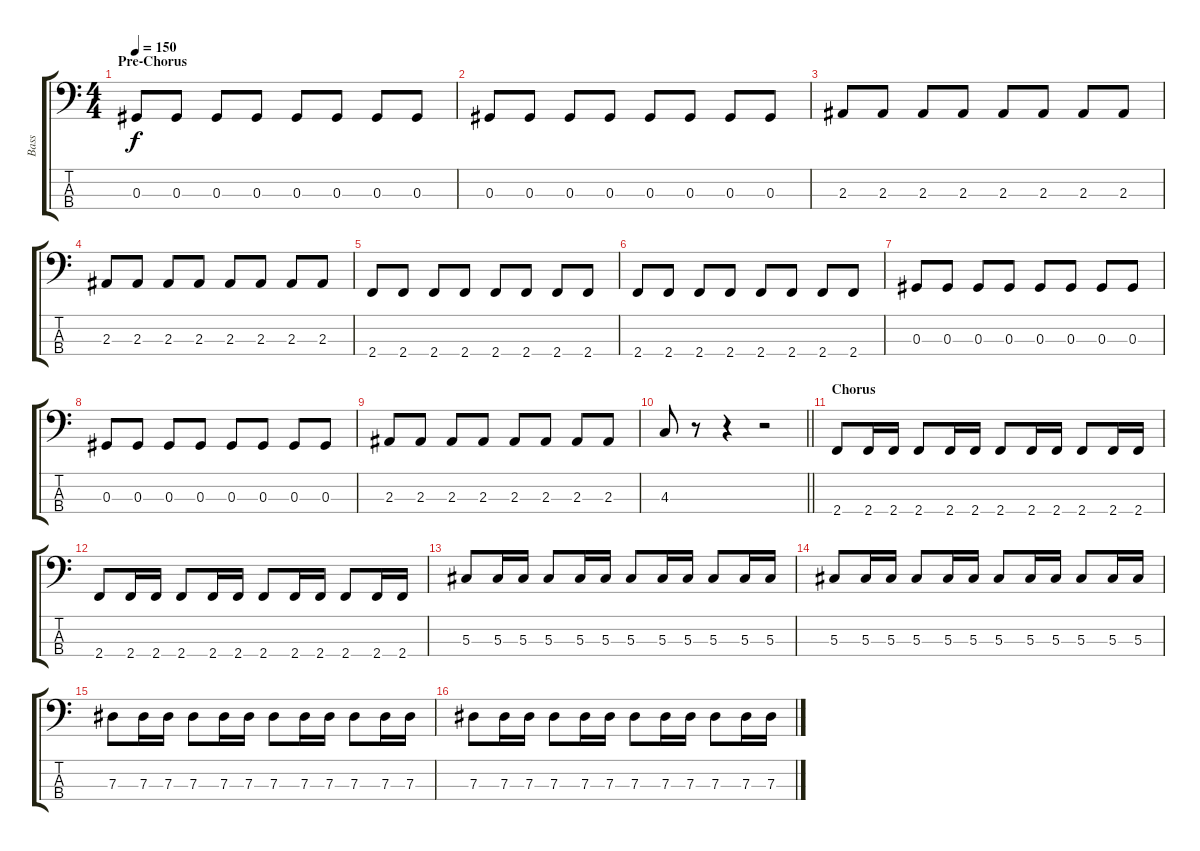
\track ("Bass" "Bass") {instrument electricbasspick}
\staff {score tabs}
\tuning (Gb2 Db2 Ab1 Eb1) {hide}
\ts (4 4)
\section ("" "Pre-Chorus")
\tempo 150
\clef f4
\ks c
0.3.8{dy f} 0.3.8 0.3.8 0.3.8 0.3.8 0.3.8 0.3.8 0.3.8 |
0.3.8 0.3.8 0.3.8 0.3.8 0.3.8 0.3.8 0.3.8 0.3.8 |
2.3.8 2.3.8 2.3.8 2.3.8 2.3.8 2.3.8 2.3.8 2.3.8 |
2.3.8 2.3.8 2.3.8 2.3.8 2.3.8 2.3.8 2.3.8 2.3.8 |
2.4.8 2.4.8 2.4.8 2.4.8 2.4.8 2.4.8 2.4.8 2.4.8 |
2.4.8 2.4.8 2.4.8 2.4.8 2.4.8 2.4.8 2.4.8 2.4.8 |
0.3.8 0.3.8 0.3.8 0.3.8 0.3.8 0.3.8 0.3.8 0.3.8 |
0.3.8 0.3.8 0.3.8 0.3.8 0.3.8 0.3.8 0.3.8 0.3.8 |
2.3.8 2.3.8 2.3.8 2.3.8 2.3.8 2.3.8 2.3.8 2.3.8 |
\barLineRight lightlight
4.3.8 r.8 r.4 r.2 |
\section ("" "Chorus")
2.4.8 2.4.16 2.4.16 2.4.8 2.4.16 2.4.16 2.4.8 2.4.16 2.4.16 2.4.8 2.4.16 2.4.16 |
2.4.8 2.4.16 2.4.16 2.4.8 2.4.16 2.4.16 2.4.8 2.4.16 2.4.16 2.4.8 2.4.16 2.4.16 |
5.3.8 5.3.16 5.3.16 5.3.8 5.3.16 5.3.16 5.3.8 5.3.16 5.3.16 5.3.8 5.3.16 5.3.16 |
5.3.8 5.3.16 5.3.16 5.3.8 5.3.16 5.3.16 5.3.8 5.3.16 5.3.16 5.3.8 5.3.16 5.3.16 |
7.3.8 7.3.16 7.3.16 7.3.8 7.3.16 7.3.16 7.3.8 7.3.16 7.3.16 7.3.8 7.3.16 7.3.16 |
7.3.8 7.3.16 7.3.16 7.3.8 7.3.16 7.3.16 7.3.8 7.3.16 7.3.16 7.3.8 7.3.16 7.3.16
